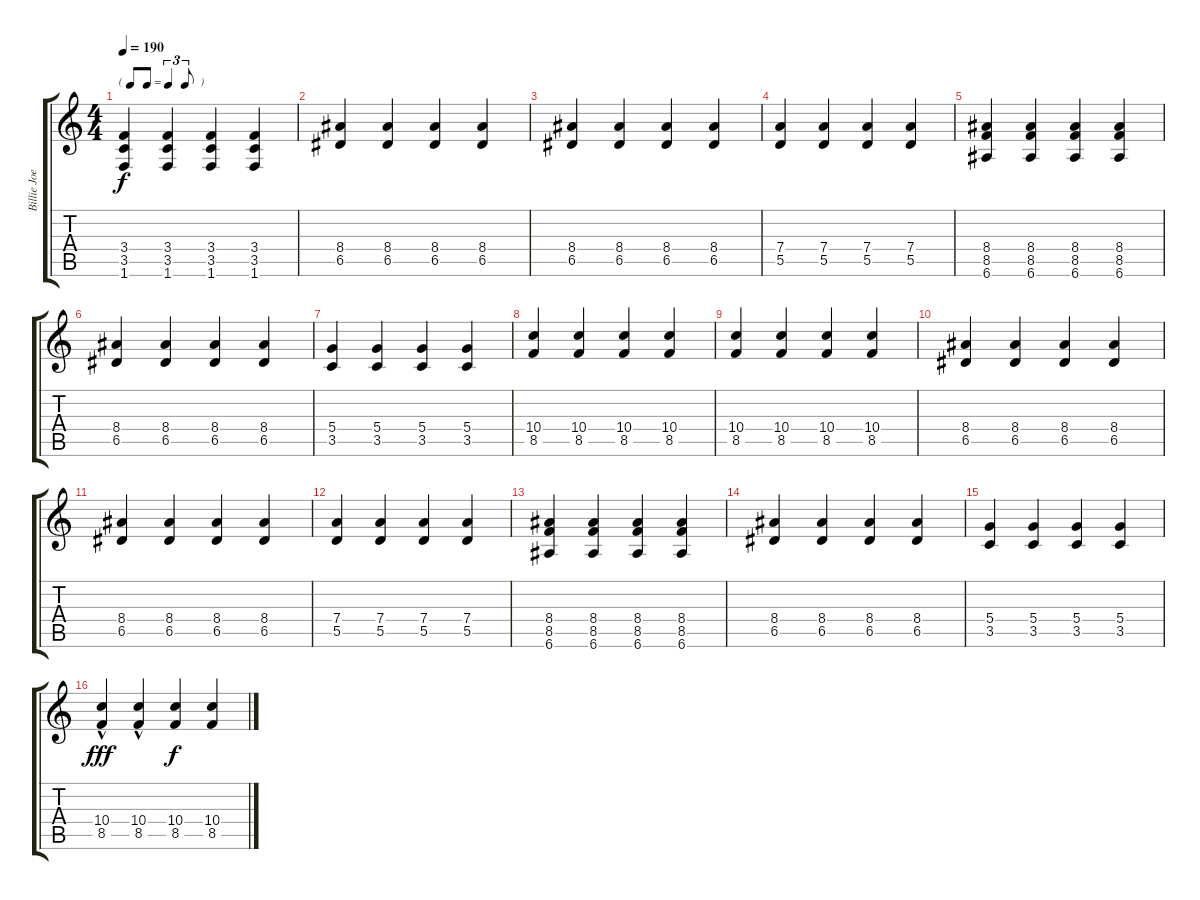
\track ("Billie Joe" "Billie Joe") {instrument distortionguitar}
\staff {score tabs}
\tuning (E4 B3 G3 D3 A2 E2) {hide}
\ts (4 4)
\tf triplet8th
\tempo 190
\clef g2
\ks c
(3.4 3.5 1.6).4{dy f} (3.4 3.5 1.6).4 (3.4 3.5 1.6).4 (3.4 3.5 1.6).4 |
(8.4 6.5).4 (8.4 6.5).4 (8.4 6.5).4 (8.4 6.5).4 |
(8.4 6.5).4 (8.4 6.5).4 (8.4 6.5).4 (8.4 6.5).4 |
(7.4 5.5).4 (7.4 5.5).4 (7.4 5.5).4 (7.4 5.5).4 |
(8.4 8.5 6.6).4 (8.4 8.5 6.6).4 (8.4 8.5 6.6).4 (8.4 8.5 6.6).4 |
(8.4 6.5).4 (8.4 6.5).4 (8.4 6.5).4 (8.4 6.5).4 |
(5.4 3.5).4 (5.4 3.5).4 (5.4 3.5).4 (5.4 3.5).4 |
(10.4 8.5).4 (10.4 8.5).4 (10.4 8.5).4 (10.4 8.5).4 |
(10.4 8.5).4 (10.4 8.5).4 (10.4 8.5).4 (10.4 8.5).4 |
(8.4 6.5).4 (8.4 6.5).4 (8.4 6.5).4 (8.4 6.5).4 |
(8.4 6.5).4 (8.4 6.5).4 (8.4 6.5).4 (8.4 6.5).4 |
(7.4 5.5).4 (7.4 5.5).4 (7.4 5.5).4 (7.4 5.5).4 |
(8.4 8.5 6.6).4 (8.4 8.5 6.6).4 (8.4 8.5 6.6).4 (8.4 8.5 6.6).4 |
(8.4 6.5).4 (8.4 6.5).4 (8.4 6.5).4 (8.4 6.5).4 |
(5.4 3.5).4 (5.4 3.5).4 (5.4 3.5).4 (5.4 3.5).4 |
(10.4{hac} 8.5{hac}).4{dy fff} (10.4{hac} 8.5{hac}).4 (10.4 8.5).4{dy f} (10.4 8.5).4
